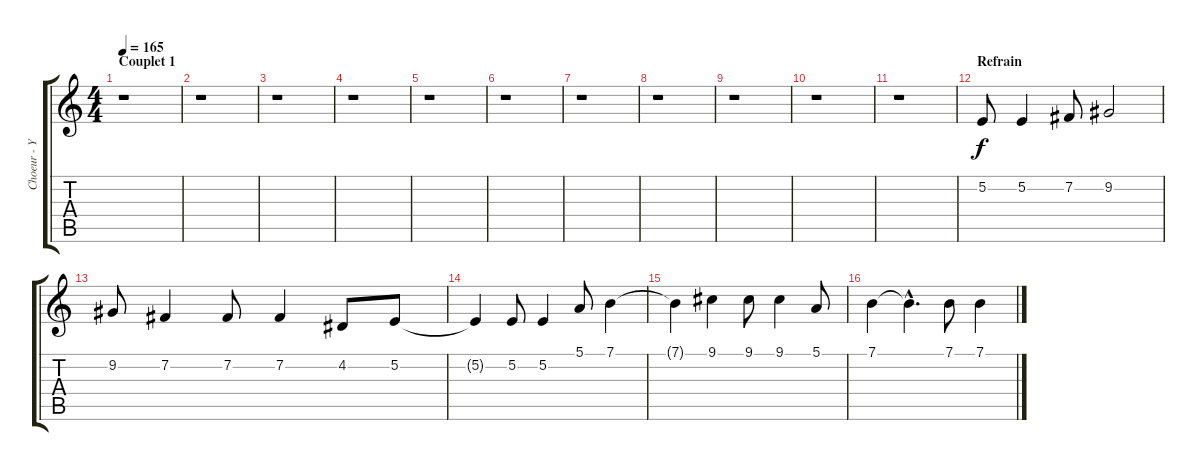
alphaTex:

\track ("Choeur - Yann" "Choeur - Y") {instrument helicopter}
\staff {score tabs}
\tuning (E4 B3 G3 D3 A2 E2) {hide}
\ts (4 4)
\section ("" "Couplet 1")
\tempo 165
\clef g2
\ks c
r.1{dy f} |
r.1 |
r.1 |
r.1 |
r.1 |
r.1 |
r.1 |
r.1 |
r.1 |
r.1 |
r.1 |
\section ("" "Refrain")
5.2.8 5.2.4 7.2.8 9.2.2 |
9.2.8 7.2.4 7.2.8 7.2.4 4.2.8 5.2.8 |
5.2{t}.4 5.2.8 5.2.4 5.1.8 7.1.4 |
7.1{t}.4 9.1.4 9.1.8 9.1.4 5.1.8 |
7.1.4 7.1{hac t}.4{d} 7.1.8 7.1.4
